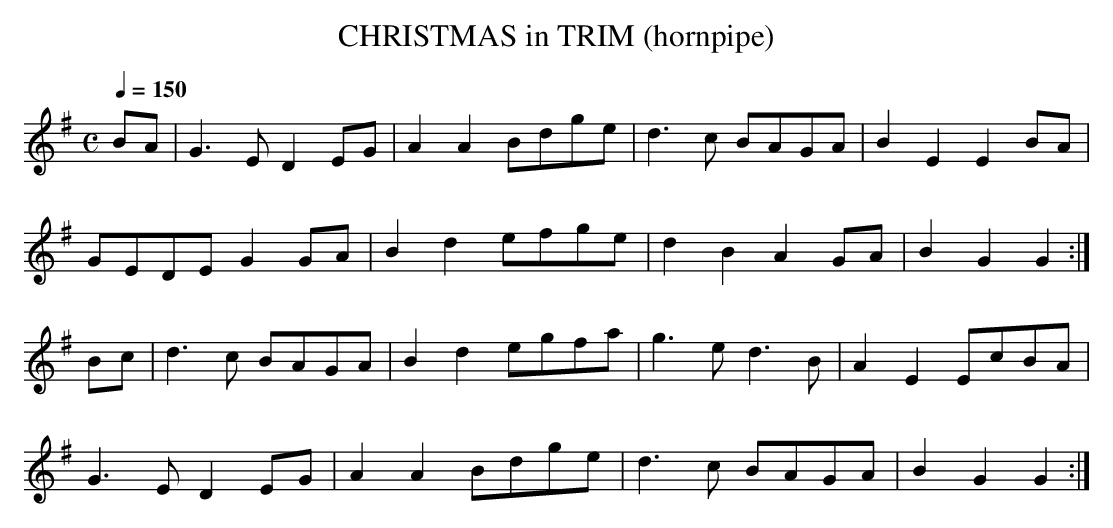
X:1
T:CHRISTMAS in TRIM (hornpipe)
Q:1/4=150
M:C
L:1/8
K:G
BA|G3E D2EG|A2A2 Bdge|d3c BAGA|B2E2 E2BA|
GEDE G2GA|B2d2 efge|d2B2 A2GA|B2G2G2 :|
Bc|d3c BAGA|B2d2 egfa|g3e d3B|A2E2EcBA|
G3E D2EG|A2A2 Bdge|d3c BAGA|B2G2G2 :|
